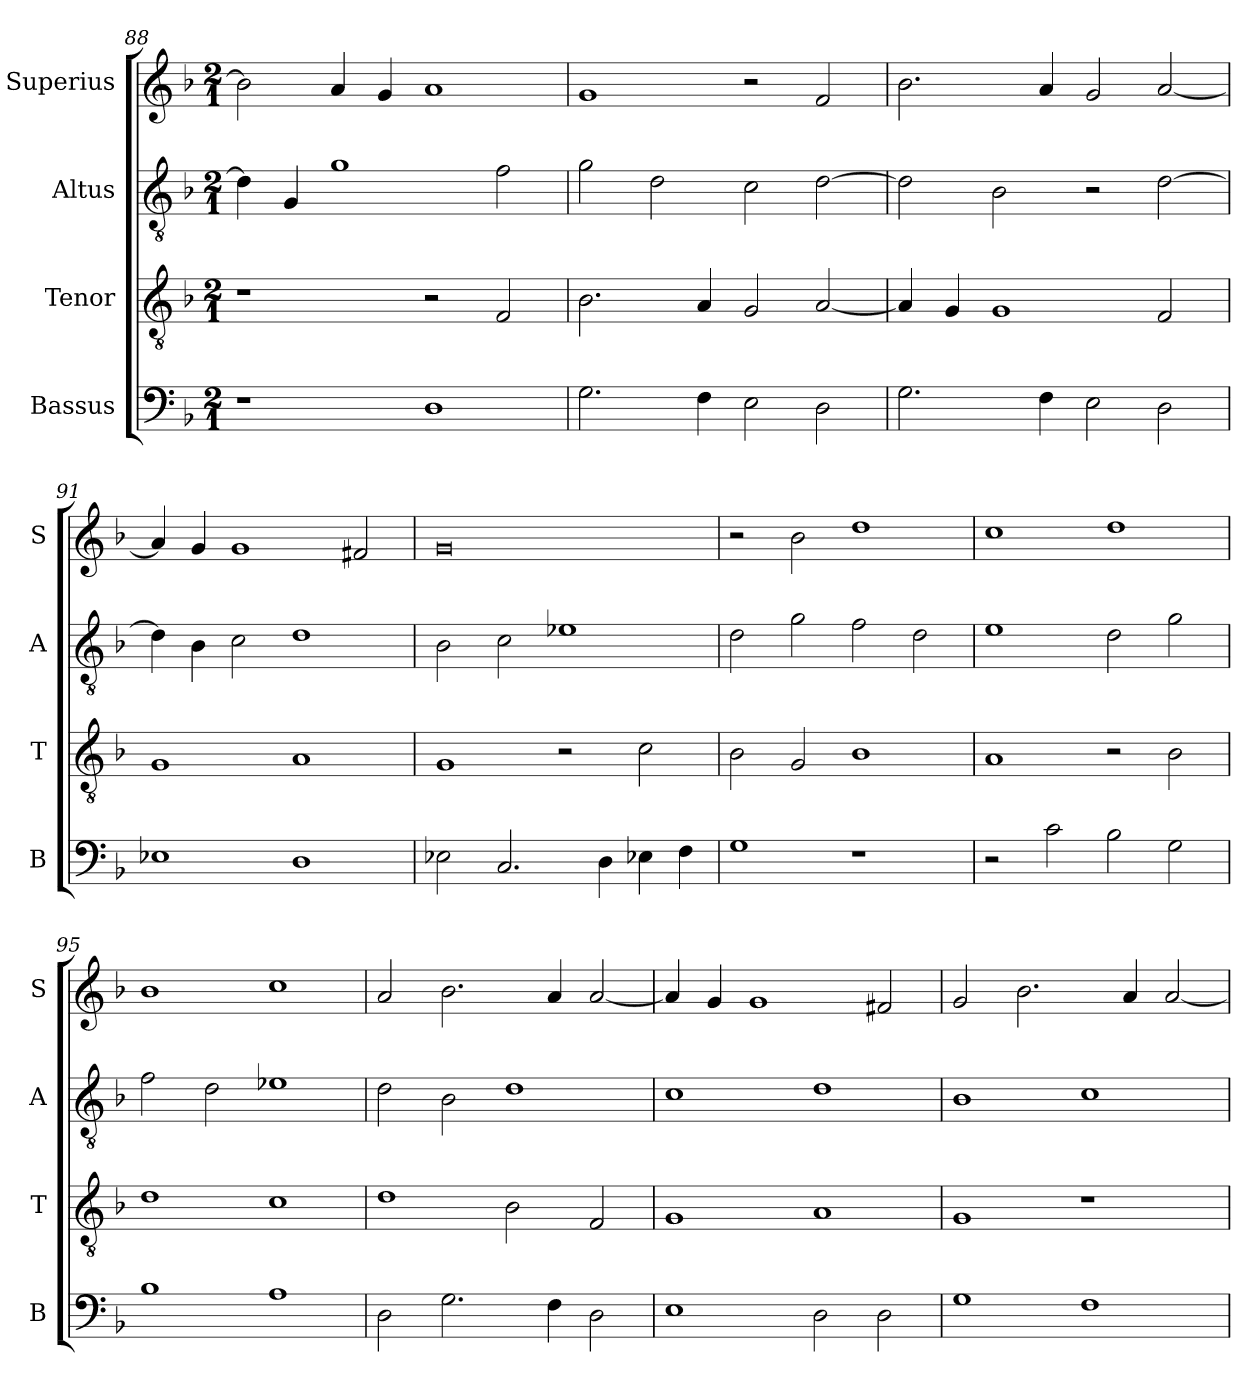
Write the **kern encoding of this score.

**kern	**kern	**kern	**kern
*part4	*part3	*part2	*part1
*staff4	*staff3	*staff2	*staff1
*I"Bassus	*I"Tenor	*I"Altus	*I"Superius
*I'B	*I'T	*I'A	*I'S
*clefF4	*clefGv2	*clefGv2	*clefG2
*k[b-]	*k[b-]	*k[b-]	*k[b-]
*F:	*F:	*F:	*F:
*M2/1	*M2/1	*M2/1	*M2/1
=88	=88	=88	=88
1r	1r	4d]	2b-]
.	.	4G	.
.	.	1g	4a
.	.	.	4g
1D	2r	.	1a
.	2F	2f	.
=89	=89	=89	=89
2.G	2.B-	2g	1g
.	.	2d	.
4F	4A	.	.
2E	2G	2c	2r
2D	[2A	[2d	2f
=90	=90	=90	=90
2.G	4A]	2d]	2.b-
.	4G	.	.
.	1G	2B-	.
4F	.	.	4a
2E	.	2r	2g
2D	2F	[2d	[2a
=91	=91	=91	=91
1E-X	1G	4d]	4a]
.	.	4B-	4g
.	.	2c	1g
1D	1A	1d	.
.	.	.	2f#X
=92	=92	=92	=92
2E-X	1G	2B-	0g
2.C	.	2c	.
.	2r	1e-X	.
4D	.	.	.
4E-X	2c	.	.
4F	.	.	.
=93	=93	=93	=93
1G	2B-	2d	2r
.	2G	2g	2b-
1r	1B-	2f	1dd
.	.	2d	.
=94	=94	=94	=94
2r	1A	1e	1cc
2c	.	.	.
2B-	2r	2d	1dd
2G	2B-	2g	.
=95	=95	=95	=95
1B-	1d	2f	1b-
.	.	2d	.
1A	1c	1e-X	1cc
=96	=96	=96	=96
2D	1d	2d	2a
2.G	.	2B-	2.b-
.	2B-	1d	.
4F	.	.	4a
2D	2F	.	[2a
=97	=97	=97	=97
1E	1G	1c	4a]
.	.	.	4g
.	.	.	1g
2D	1A	1d	.
2D	.	.	2f#X
=98	=98	=98	=98
1G	1G	1B-	2g
.	.	.	2.b-
1F	1r	1c	.
.	.	.	4a
.	.	.	[2a
=	=	=	=
*-	*-	*-	*-
